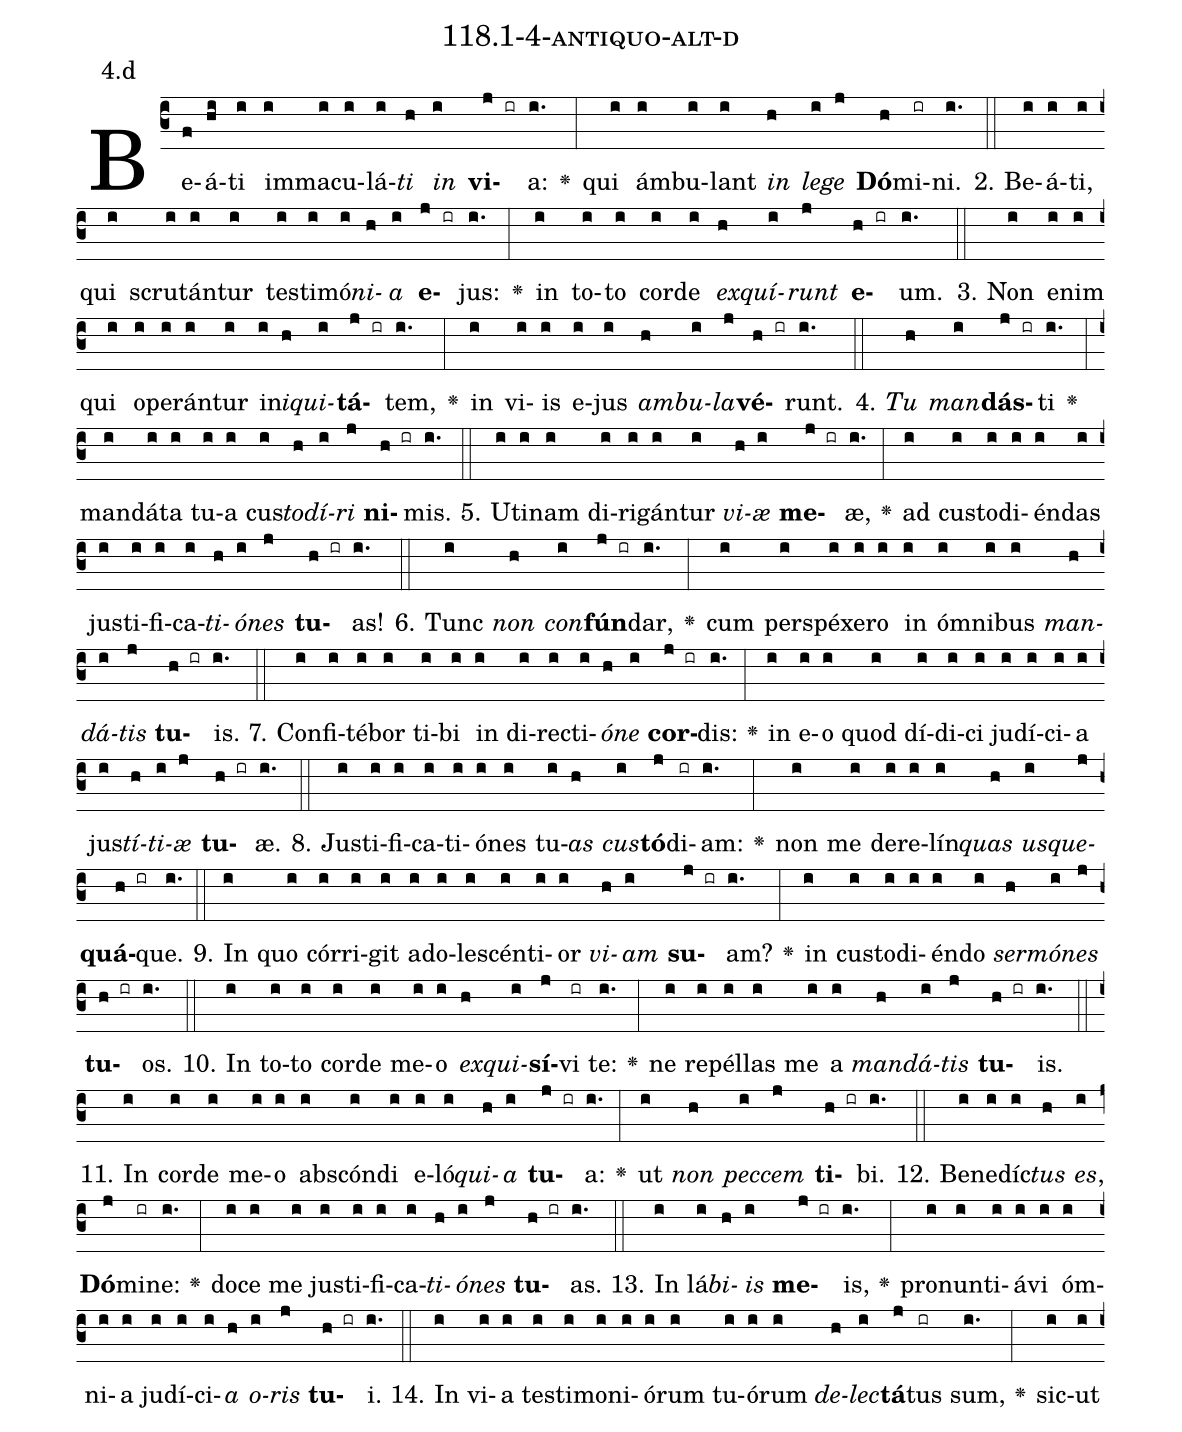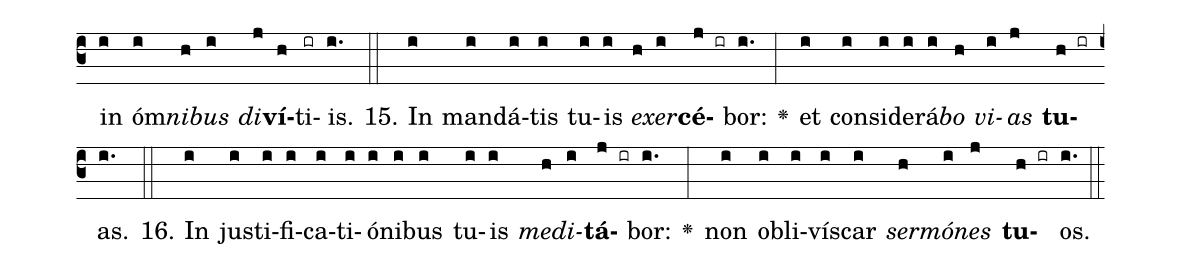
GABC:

name: 118.1-4-antiquo-alt-d;
annotation: 4.d;
%%
(c3)Be(f)á(hi)ti(i) im(i)ma(i)cu(i)lá(i)<i>ti</i>(h) <i>in</i>(i) <b>vi</b>(j ir)a:(i.) <v>\greheightstar</v>(:) qui(i) ám(i)bu(i)lant(i) <i>in</i>(h) <i>le</i>(i)<i>ge</i>(j) <b>Dó</b>(h)mi(ir)ni.(i.) (::)
2. Be(i)á(i)ti,(i) qui(i) scru(i)tán(i)tur(i) tes(i)ti(i)mó(i)<i>ni</i>(h)<i>a</i>(i) <b>e</b>(j ir)jus:(i.) <v>\greheightstar</v>(:) in(i) to(i)to(i) cor(i)de(i) <i>ex</i>(h)<i>quí</i>(i)<i>runt</i>(j) <b>e</b>(h ir)um.(i.) (::)
3. Non(i) e(i)nim(i) qui(i) o(i)pe(i)rán(i)tur(i) in(i)<i>i</i>(h)<i>qui</i>(i)<b>tá</b>(j ir)tem,(i.) <v>\greheightstar</v>(:) in(i) vi(i)is(i) e(i)jus(i) <i>am</i>(h)<i>bu</i>(i)<i>la</i>(j)<b>vé</b>(h ir)runt.(i.) (::)
4. <i>Tu</i>(h) <i>man</i>(i)<b>dás</b>(j ir)ti(i.) <v>\greheightstar</v>(:) man(i)dá(i)ta(i) tu(i)a(i) cus(i)<i>to</i>(h)<i>dí</i>(i)<i>ri</i>(j) <b>ni</b>(h ir)mis.(i.) (::)
5. U(i)ti(i)nam(i) di(i)ri(i)gán(i)tur(i) <i>vi</i>(h)<i>æ</i>(i) <b>me</b>(j ir)æ,(i.) <v>\greheightstar</v>(:) ad(i) cus(i)to(i)di(i)én(i)das(i) jus(i)ti(i)fi(i)ca(i)<i>ti</i>(h)<i>ó</i>(i)<i>nes</i>(j) <b>tu</b>(h ir)as!(i.) (::)
6. Tunc(i) <i>non</i>(h) <i>con</i>(i)<b>fún</b>(j ir)dar,(i.) <v>\greheightstar</v>(:) cum(i) per(i)spé(i)xe(i)ro(i) in(i) óm(i)ni(i)bus(i) <i>man</i>(h)<i>dá</i>(i)<i>tis</i>(j) <b>tu</b>(h ir)is.(i.) (::)
7. Con(i)fi(i)té(i)bor(i) ti(i)bi(i) in(i) di(i)rec(i)ti(i)<i>ó</i>(h)<i>ne</i>(i) <b>cor</b>(j ir)dis:(i.) <v>\greheightstar</v>(:) in(i) e(i)o(i) quod(i) dí(i)di(i)ci(i) ju(i)dí(i)ci(i)a(i) jus(i)<i>tí</i>(h)<i>ti</i>(i)<i>æ</i>(j) <b>tu</b>(h ir)æ.(i.) (::)
8. Jus(i)ti(i)fi(i)ca(i)ti(i)ó(i)nes(i) tu(i)<i>as</i>(h) <i>cus</i>(i)<b>tó</b>(j)di(ir)am:(i.) <v>\greheightstar</v>(:) non(i) me(i) de(i)re(i)lín(i)<i>quas</i>(h) <i>us</i>(i)<i>que</i>(j)<b>quá</b>(h ir)que.(i.) (::)
9. In(i) quo(i) cór(i)ri(i)git(i) ad(i)o(i)le(i)scén(i)ti(i)or(i) <i>vi</i>(h)<i>am</i>(i) <b>su</b>(j ir)am?(i.) <v>\greheightstar</v>(:) in(i) cus(i)to(i)di(i)én(i)do(i) <i>ser</i>(h)<i>mó</i>(i)<i>nes</i>(j) <b>tu</b>(h ir)os.(i.) (::)
10. In(i) to(i)to(i) cor(i)de(i) me(i)o(i) <i>ex</i>(h)<i>qui</i>(i)<b>sí</b>(j)vi(ir) te:(i.) <v>\greheightstar</v>(:) ne(i) re(i)pél(i)las(i) me(i) a(i) <i>man</i>(h)<i>dá</i>(i)<i>tis</i>(j) <b>tu</b>(h ir)is.(i.) (::)
11. In(i) cor(i)de(i) me(i)o(i) abs(i)cón(i)di(i) e(i)ló(i)<i>qui</i>(h)<i>a</i>(i) <b>tu</b>(j ir)a:(i.) <v>\greheightstar</v>(:) ut(i) <i>non</i>(h) <i>pec</i>(i)<i>cem</i>(j) <b>ti</b>(h ir)bi.(i.) (::)
12. Be(i)ne(i)díc(i)<i>tus</i>(h) <i>es</i>,(i) <b>Dó</b>(j)mi(ir)ne:(i.) <v>\greheightstar</v>(:) do(i)ce(i) me(i) jus(i)ti(i)fi(i)ca(i)<i>ti</i>(h)<i>ó</i>(i)<i>nes</i>(j) <b>tu</b>(h ir)as.(i.) (::)
13. In(i) lá(i)<i>bi</i>(h)<i>is</i>(i) <b>me</b>(j ir)is,(i.) <v>\greheightstar</v>(:) pro(i)nun(i)ti(i)á(i)vi(i) óm(i)ni(i)a(i) ju(i)dí(i)ci(i)<i>a</i>(h) <i>o</i>(i)<i>ris</i>(j) <b>tu</b>(h ir)i.(i.) (::)
14. In(i) vi(i)a(i) tes(i)ti(i)mo(i)ni(i)ó(i)rum(i) tu(i)ó(i)rum(i) <i>de</i>(h)<i>lec</i>(i)<b>tá</b>(j)tus(ir) sum,(i.) <v>\greheightstar</v>(:) sic(i)ut(i) in(i) óm(i)<i>ni</i>(h)<i>bus</i>(i) <i>di</i>(j)<b>ví</b>(h)ti(ir)is.(i.) (::)
15. In(i) man(i)dá(i)tis(i) tu(i)is(i) <i>ex</i>(h)<i>er</i>(i)<b>cé</b>(j ir)bor:(i.) <v>\greheightstar</v>(:) et(i) con(i)si(i)de(i)rá(i)<i>bo</i>(h) <i>vi</i>(i)<i>as</i>(j) <b>tu</b>(h ir)as.(i.) (::)
16. In(i) jus(i)ti(i)fi(i)ca(i)ti(i)ó(i)ni(i)bus(i) tu(i)is(i) <i>me</i>(h)<i>di</i>(i)<b>tá</b>(j ir)bor:(i.) <v>\greheightstar</v>(:) non(i) ob(i)li(i)vís(i)car(i) <i>ser</i>(h)<i>mó</i>(i)<i>nes</i>(j) <b>tu</b>(h ir)os.(i.) (::)
